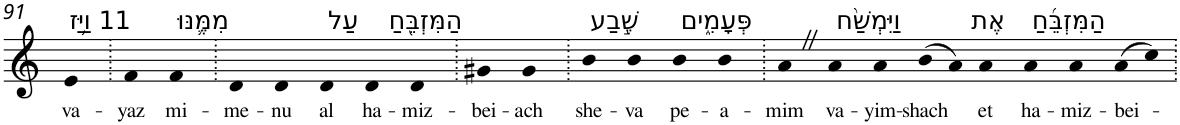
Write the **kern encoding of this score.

**kern	**text
*part1	*part1
*staff1	*staff1
*I"Piano	*
*I'Pno	*
!!LO:PB:g=z
*clefG2	*
*k[]	*
=91	=91
!LO:TX:a:t=11 וַיַּ֥ז	!
!	!LO:LY:b
4e	va-
=92.	=92.
!	!LO:LY:b
4f	-yaz
!LO:TX:a:t=מִמֶּ֛נּוּ	!
!	!LO:LY:b
4f	mi-
=93.	=93.
!	!LO:LY:b
4d	-me-
!	!LO:LY:b
4d	-nu
!LO:TX:a:t=עַל	!
!	!LO:LY:b
4d	al
!LO:TX:a:t=הַמִּזְבֵּ֖חַ	!
!	!LO:LY:b
4d	ha-
!	!LO:LY:b
4d	-miz-
=94.	=94.
!	!LO:LY:b
4g#X	-bei-
!	!LO:LY:b
4g#	-ach
=95.	=95.
!LO:TX:a:t=שֶׁ֣בַע	!
!	!LO:LY:b
4b	she-
!	!LO:LY:b
4b	-va
!LO:TX:a:t=פְּעָמִ֑ים	!
!	!LO:LY:b
4b	pe-
!	!LO:LY:b
4b	-a-
=96.	=96.
!	!LO:LY:b
4aZ	-mim
!LO:TX:a:t=וַיִּמְשַׁ֨ח	!
!	!LO:LY:b
4a	va-
!	!LO:LY:b
4a	-yim-
!	!LO:LY:b
(>8b	-shach
8a)	.
!LO:TX:a:t=אֶת	!
!	!LO:LY:b
4a	et
!LO:TX:a:t=הַמִּזְבֵּ֜חַ	!
!	!LO:LY:b
4a	ha-
!	!LO:LY:b
4a	-miz-
!	!LO:LY:b
(>8a	-bei-
8cc)	.
=.	=.
*-	*-
